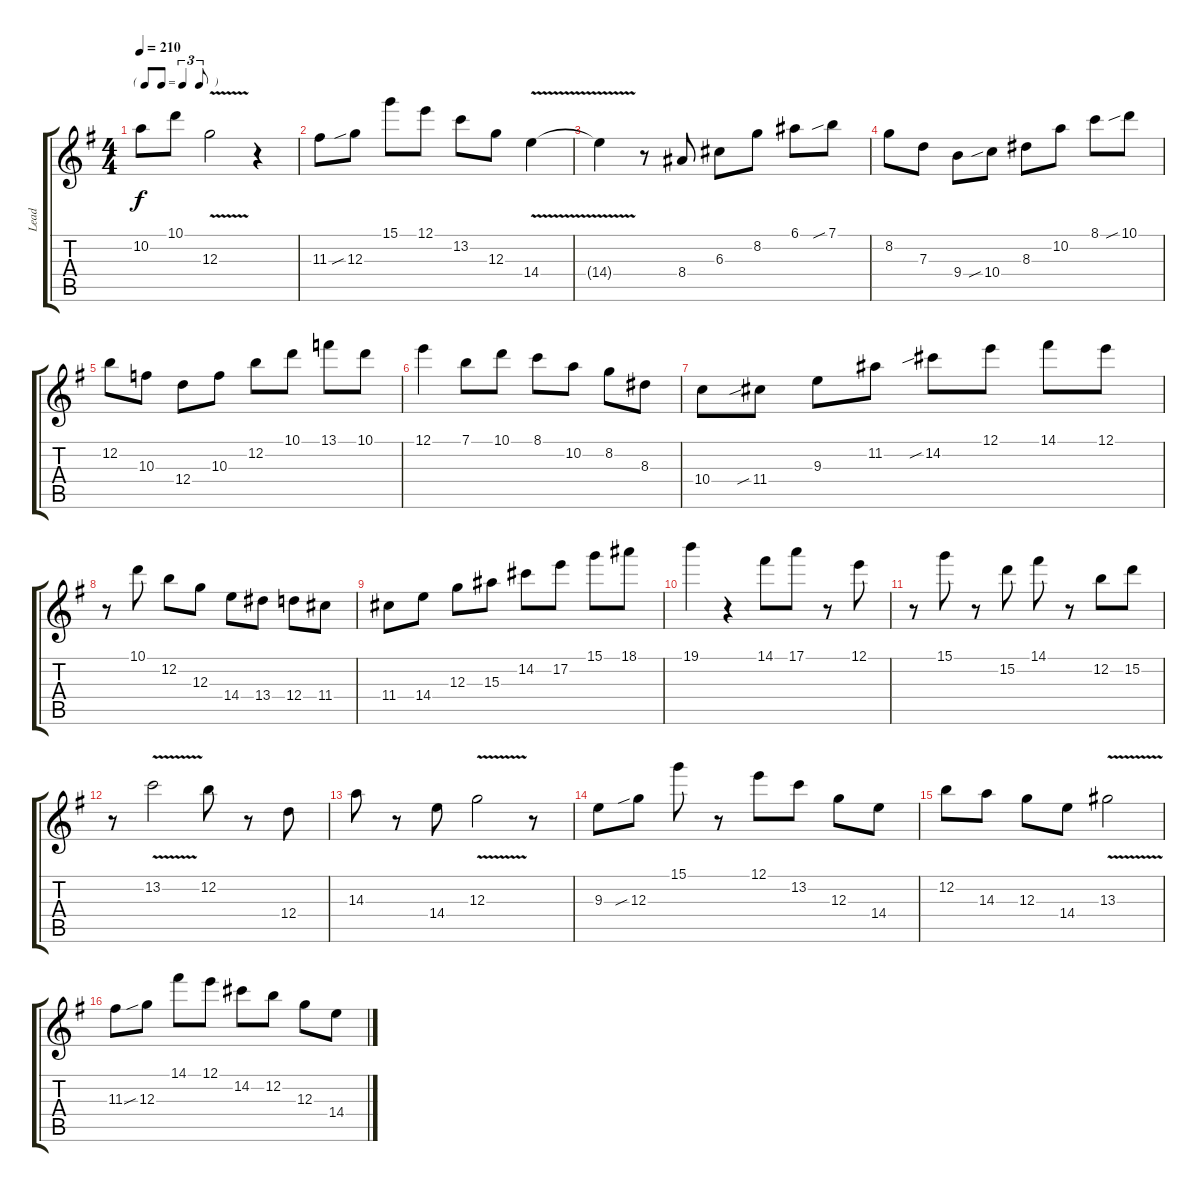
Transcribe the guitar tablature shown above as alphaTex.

\track ("Lead" "Lead") {instrument acousticguitarsteel}
\staff {score tabs}
\tuning (E4 B3 G3 D3 A2 E2) {hide}
\ts (4 4)
\tf triplet8th
\tempo 210
\clef g2
\ks g
10.2.8{dy f} 10.1.8 12.3{v}.2 r.4 |
11.3.8 12.3{sib}.8 15.1.8 12.1.8 13.2.8 12.3.8 14.4{v}.4 |
14.4{v t}.4 r.8 8.4.8 6.3.8 8.2.8 6.1.8 7.1{sib}.8 |
8.2.8 7.3.8 9.4.8 10.4{sib}.8 8.3.8 10.2.8 8.1.8 10.1{sib}.8 |
12.2.8 10.3.8 12.4.8 10.3.8 12.2.8 10.1.8 13.1.8 10.1.8 |
12.1.4 7.1.8 10.1.8 8.1.8 10.2.8 8.2.8 8.3.8 |
10.4.8 11.4{sib}.8 9.3.8 11.2.8 14.2{sib}.8 12.1.8 14.1.8 12.1.8 |
r.8 10.1.8 12.2.8 12.3.8 14.4.8 13.4.8 12.4.8 11.4.8 |
11.4.8 14.4.8 12.3.8 15.3.8 14.2.8 17.2.8 15.1.8 18.1.8 |
19.1.4 r.4 14.1.8 17.1.8 r.8 12.1.8 |
r.8 15.1.8 r.8 15.2.8 14.1.8 r.8 12.2.8 15.2.8 |
r.8 13.2{v}.2 12.2.8 r.8 12.4.8 |
14.3.8 r.8 14.4.8 12.3{v}.2 r.8 |
9.3.8 12.3{sib}.8 15.1.8 r.8 12.1.8 13.2.8 12.3.8 14.4.8 |
12.2.8 14.3.8 12.3.8 14.4.8 13.3{v}.2 |
11.3.8 12.3{sib}.8 14.1.8 12.1.8 14.2.8 12.2.8 12.3.8 14.4.8
